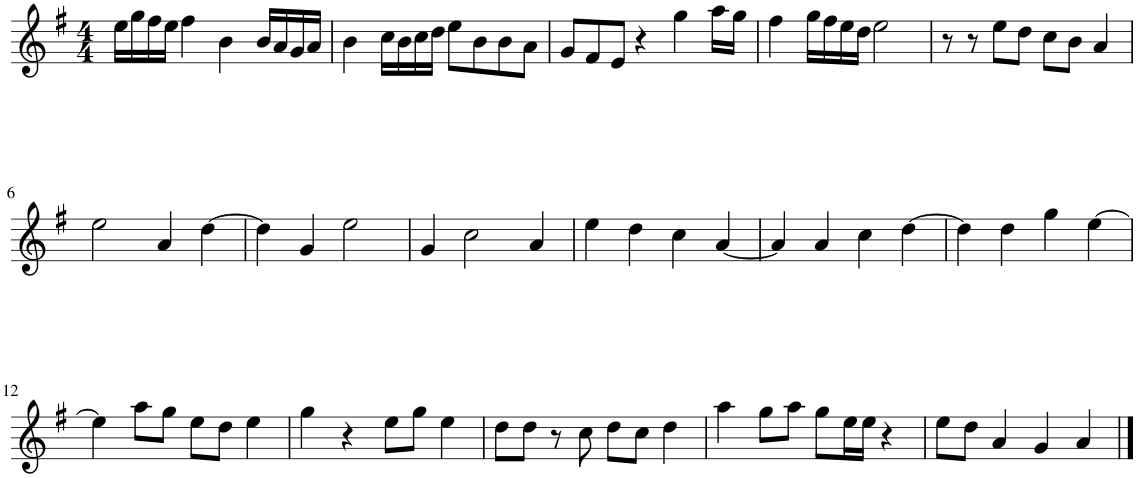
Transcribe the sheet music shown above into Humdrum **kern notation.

**kern
*part1
*staff1
*I"小提琴
*clefG2
*k[f#]
*M4/4
=1
16ee\LL
16gg\
16ff#\
16ee\JJ
4ff#\
4b\
16b/LL
16a/
16g/
16a/JJ
=2
4b\
16cc\LL
16b\
16cc\
16dd\JJ
8ee\L
8b\
8b\
8a\J
=3
8g/L
8f#/
8e/J
4r
4gg\
16aa\LL
16gg\JJ
=4
4ff#\
16gg\LL
16ff#\
16ee\
16dd\JJ
2ee\
=5
8r
8r
8ee\L
8dd\J
8cc\L
8b\J
4a/
!!LO:LB:g=z
=6
2ee\
4a/
[4dd\
=7
4dd\]
4g/
2ee\
=8
4g/
2cc\
4a/
=9
4ee\
4dd\
4cc\
[4a/
=10
4a/]
4a/
4cc\
[4dd\
=11
4dd\]
4dd\
4gg\
[4ee\
!!LO:LB:g=z
=12
4ee\]
8aa\L
8gg\J
8ee\L
8dd\J
4ee\
=13
4gg\
4r
8ee\L
8gg\J
4ee\
=14
8dd\L
8dd\J
8r
8cc\
8dd\L
8cc\J
4dd\
=15
4aa\
8gg\L
8aa\J
8gg\L
16ee\L
16ee\JJ
4r
=16
8ee\L
8dd\J
4a/
4g/
4a/
==
*-
